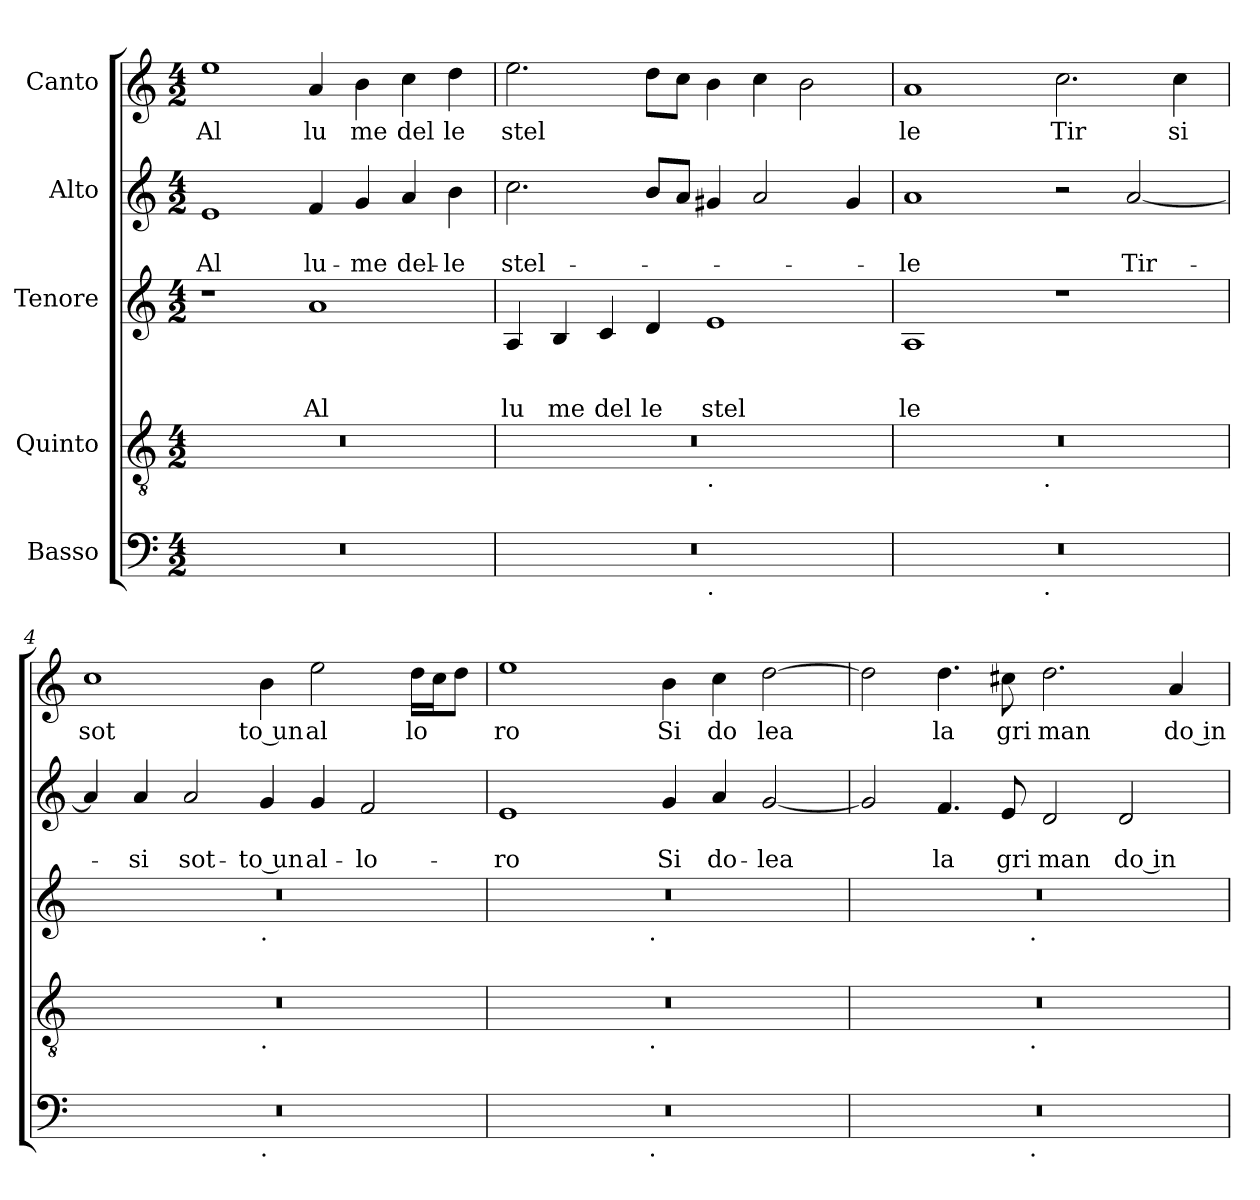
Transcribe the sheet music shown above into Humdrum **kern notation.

**kern	**kern	**kern	**text	**text	**text	**kern	**text	**text	**kern	**text
*part5	*part4	*part3	*part3	*part3	*part3	*part2	*part2	*part2	*part1	*part1
*staff5	*staff4	*staff3	*staff3	*staff3	*staff3	*staff2	*staff2	*staff2	*staff1	*staff1
*I"Basso	*I"Quinto	*I"Tenore	*	*	*	*I"Alto	*	*	*I"Canto	*
*clefF4	*clefGv2	*clefG2	*	*	*	*clefG2	*	*	*clefG2	*
*k[]	*k[]	*k[]	*	*	*	*k[]	*	*	*k[]	*
*C:	*C:	*C:	*	*	*	*C:	*	*	*C:	*
*M4/2	*M4/2	*M4/2	*	*	*	*M4/2	*	*	*M4/2	*
=1	=1	=1	=1	=1	=1	=1	=1	=1	=1	=1
!	!	!	!	!	!	!	!	!LO:LY:b	!	!LO:LY:b
0r	0r	1r	.	.	.	1e	.	Al	1ee	Al
!	!	!	!	!	!LO:LY:b	!	!	!LO:LY:b	!	!LO:LY:b
.	.	1a	.	.	Al	4f/	.	lu-	4a/	lu
!	!	!	!	!	!	!	!	!LO:LY:b	!	!LO:LY:b
.	.	.	.	.	.	4g/	.	-me	4b\	me
!	!	!	!	!	!	!	!	!LO:LY:b	!	!LO:LY:b
.	.	.	.	.	.	4a/	.	del-	4cc\	del
!	!	!	!	!	!	!	!	!LO:LY:b	!	!LO:LY:b
.	.	.	.	.	.	4b\	.	-le	4dd\	le
=2	=2	=2	=2	=2	=2	=2	=2	=2	=2	=2
!	!	!	!	!	!LO:LY:b	!	!	!LO:LY:b	!	!LO:LY:b
*^	*^	*	*	*	*	*	*	*	*	*
0r	1ryy	0r	1ryy	4A/	.	.	lu	2.cc\	.	stel-	2.ee\	stel
!	!	!	!	!	!	!	!LO:LY:b	!	!	!	!	!
.	.	.	.	4B/	.	.	me	.	.	.	.	.
!	!	!	!	!	!	!	!LO:LY:b	!	!	!	!	!
.	.	.	.	4c/	.	.	del	.	.	.	.	.
!	!	!	!	!	!	!	!LO:LY:b	!	!	!	!	!
.	.	.	.	4d/	.	.	le	8b/L	.	.	8dd\L	.
.	.	.	.	.	.	.	.	8a/J	.	.	8cc\J	.
!	!	!	!LO:TX:b:t=.	!	!	!	!	!	!	!	!	!
!	!LO:TX:b:t=.	!	!	!	!	!	!	!	!	!	!	!
!	!	!	!	!	!	!	!LO:LY:b	!	!	!	!	!
.	1ryy	.	1ryy	1e	.	.	stel	4g#X/	.	.	4b\	.
.	.	.	.	.	.	.	.	2a/	.	.	4cc\	.
.	.	.	.	.	.	.	.	.	.	.	2b\	.
.	.	.	.	.	.	.	.	4g#/	.	.	.	.
=3	=3	=3	=3	=3	=3	=3	=3	=3	=3	=3	=3	=3
!	!	!	!	!	!	!	!LO:LY:b	!	!	!LO:LY:b	!	!LO:LY:b
0r	2ryy	0r	2ryy	1A	.	.	le	1a	.	-le	1a	le
.	4...ryy	.	4...ryy	.	.	.	.	.	.	.	.	.
!	!	!	!LO:TX:b:t=.	!	!	!	!	!	!	!	!	!
!	!LO:TX:b:t=.	!	!	!	!	!	!	!	!	!	!	!
.	1ryy	.	1ryy	.	.	.	.	.	.	.	.	.
!	!	!	!	!	!	!	!	!	!	!	!	!LO:LY:b
.	.	.	.	1r	.	.	.	2r	.	.	2.cc\	Tir
!	!	!	!	!	!	!	!	!	!	!LO:LY:b	!	!
.	.	.	.	.	.	.	.	[<2a/	.	Tir-	.	.
!	!	!	!	!	!	!	!	!	!	!	!	!LO:LY:b
.	.	.	.	.	.	.	.	.	.	.	4cc\	si
.	32ryy	.	32ryy	.	.	.	.	.	.	.	.	.
=4	=4	=4	=4	=4	=4	=4	=4	=4	=4	=4	=4	=4
!	!	!	!	!	!	!	!	!	!	!	!	!LO:LY:b
*	*	*	*	*^	*	*	*	*	*	*	*	*
0r	1ryy	0r	1ryy	0r	1ryy	.	.	.	4a/]	.	.	1cc	sot
!	!	!	!	!	!	!	!	!	!	!	!LO:LY:b	!	!
.	.	.	.	.	.	.	.	.	4a/	.	-si	.	.
!	!	!	!	!	!	!	!	!	!	!	!LO:LY:b	!	!
.	.	.	.	.	.	.	.	.	2a/	.	sot-	.	.
!	!	!	!	!	!LO:TX:b:t=.	!	!	!	!	!	!	!	!
!	!	!	!LO:TX:b:t=.	!	!	!	!	!	!	!	!	!	!
!	!LO:TX:b:t=.	!	!	!	!	!	!	!	!	!	!	!	!
!	!	!	!	!	!	!	!	!	!	!	!LO:LY:b:rj	!	!LO:LY:b:rj
.	1ryy	.	1ryy	.	1ryy	.	.	.	4g/	.	-to un	4b\	to un
!	!	!	!	!	!	!	!	!	!	!	!LO:LY:b	!	!LO:LY:b
.	.	.	.	.	.	.	.	.	4g/	.	al-	2ee\	al
!	!	!	!	!	!	!	!	!	!	!	!LO:LY:b	!	!
.	.	.	.	.	.	.	.	.	2f/	.	-lo-	.	.
!	!	!	!	!	!	!	!	!	!	!	!	!	!LO:LY:b
.	.	.	.	.	.	.	.	.	.	.	.	16dd\LL	lo
.	.	.	.	.	.	.	.	.	.	.	.	16cc\J	.
.	.	.	.	.	.	.	.	.	.	.	.	8dd\J	.
=5	=5	=5	=5	=5	=5	=5	=5	=5	=5	=5	=5	=5	=5
!	!	!	!	!	!	!	!	!	!	!	!LO:LY:b	!	!LO:LY:b
0r	2ryy	0r	2ryy	0r	2ryy	.	.	.	1e	.	-ro	1ee>	ro
.	4...ryy	.	4...ryy	.	4...ryy	.	.	.	.	.	.	.	.
!	!	!	!	!	!LO:TX:b:t=.	!	!	!	!	!	!	!	!
!	!	!	!LO:TX:b:t=.	!	!	!	!	!	!	!	!	!	!
!	!LO:TX:b:t=.	!	!	!	!	!	!	!	!	!	!	!	!
.	1ryy	.	1ryy	.	1ryy	.	.	.	.	.	.	.	.
!	!	!	!	!	!	!	!	!	!	!	!LO:LY:b	!	!LO:LY:b
.	.	.	.	.	.	.	.	.	4g/	.	Si	4b\	Si
!	!	!	!	!	!	!	!	!	!	!	!LO:LY:b	!	!LO:LY:b
.	.	.	.	.	.	.	.	.	4a/	.	do-	4cc\	do
!	!	!	!	!	!	!	!	!	!	!	!LO:LY:b	!	!LO:LY:b
.	.	.	.	.	.	.	.	.	[<2g/	.	-lea	[<2dd\	lea
.	32ryy	.	32ryy	.	32ryy	.	.	.	.	.	.	.	.
!!LO:LB:g=z
=6	=6	=6	=6	=6	=6	=6	=6	=6	=6	=6	=6	=6	=6
0r	2ryy	0r	2ryy	0r	2ryy	.	.	.	2g/]	.	.	2dd\]	.
!	!	!	!	!	!	!	!	!	!	!	!LO:LY:b	!	!LO:LY:b
.	4...ryy	.	4...ryy	.	4...ryy	.	.	.	4.f/	.	la	4.dd\	la
!	!	!	!	!	!	!	!	!	!	!	!LO:LY:b	!	!LO:LY:b
.	.	.	.	.	.	.	.	.	8e/	.	gri	8cc#X\	gri
!	!	!	!	!	!LO:TX:b:t=.	!	!	!	!	!	!	!	!
!	!	!	!LO:TX:b:t=.	!	!	!	!	!	!	!	!	!	!
!	!LO:TX:b:t=.	!	!	!	!	!	!	!	!	!	!	!	!
.	1ryy	.	1ryy	.	1ryy	.	.	.	.	.	.	.	.
!	!	!	!	!	!	!	!	!	!	!	!LO:LY:b	!	!LO:LY:b
.	.	.	.	.	.	.	.	.	2d/	.	man	2.dd\	man
!	!	!	!	!	!	!	!	!	!	!	!LO:LY:b:rj	!	!
.	.	.	.	.	.	.	.	.	2d/	.	do in	.	.
!	!	!	!	!	!	!	!	!	!	!	!	!	!LO:LY:b:rj
.	.	.	.	.	.	.	.	.	.	.	.	4a/	do in
.	32ryy	.	32ryy	.	32ryy	.	.	.	.	.	.	.	.
*v	*v	*	*	*v	*v	*	*	*	*	*	*	*	*
*	*v	*v	*	*	*	*	*	*	*	*	*
=	=	=	=	=	=	=	=	=	=	=
*-	*-	*-	*-	*-	*-	*-	*-	*-	*-	*-
